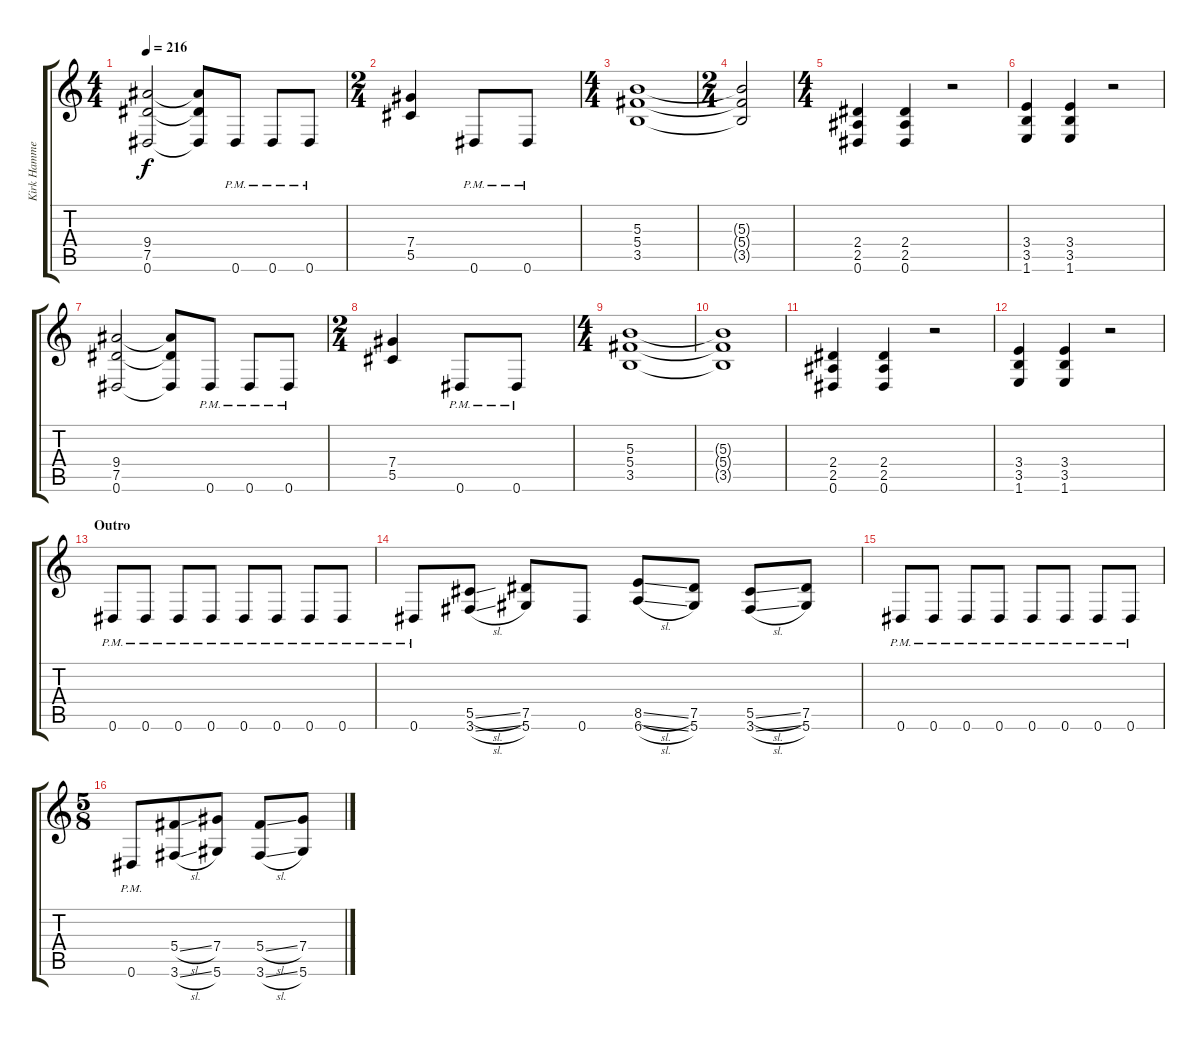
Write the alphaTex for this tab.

\track ("Kirk Hammett (Distortion Guitar)" "Kirk Hamme") {instrument distortionguitar}
\staff {score tabs}
\tuning (Eb4 Bb3 Gb3 Db3 Ab2 Eb2) {hide}
\ts (4 4)
\tempo 216
\clef g2
\ks c
(9.4 7.5 0.6).2{dy f} (9.4{t} 7.5{t} 0.6{t}).8 0.6{pm}.8 0.6{pm}.8 0.6{pm}.8 |
\ts (2 4)
(7.4 5.5).4 0.6{pm}.8 0.6{pm}.8 |
\ts (4 4)
(5.3 5.4 3.5).1 |
\ts (2 4)
(5.3{t} 5.4{t} 3.5{t}).2 |
\ts (4 4)
(2.4 2.5 0.6).4 (2.4 2.5 0.6).4 r.2 |
(3.4 3.5 1.6).4 (3.4 3.5 1.6).4 r.2 |
(9.4 7.5 0.6).2 (9.4{t} 7.5{t} 0.6{t}).8 0.6{pm}.8 0.6{pm}.8 0.6{pm}.8 |
\ts (2 4)
(7.4 5.5).4 0.6{pm}.8 0.6{pm}.8 |
\ts (4 4)
(5.3 5.4 3.5).1 |
(5.3{t} 5.4{t} 3.5{t}).1 |
(2.4 2.5 0.6).4 (2.4 2.5 0.6).4 r.2 |
(3.4 3.5 1.6).4 (3.4 3.5 1.6).4 r.2 |
\section ("" "Outro")
0.6{pm}.8 0.6{pm}.8 0.6{pm}.8 0.6{pm}.8 0.6{pm}.8 0.6{pm}.8 0.6{pm}.8 0.6{pm}.8 |
0.6{pm}.8 (5.5{sl} 3.6{sl}).8 (7.5 5.6).8 0.6.8 (8.5{sl} 6.6{sl}).8 (7.5 5.6).8 (5.5{sl} 3.6{sl}).8 (7.5 5.6).8 |
0.6{pm}.8 0.6{pm}.8 0.6{pm}.8 0.6{pm}.8 0.6{pm}.8 0.6{pm}.8 0.6{pm}.8 0.6{pm}.8 |
\ts (5 8)
0.6{pm}.8 (5.4{sl} 3.6{sl}).8 (7.4 5.6).8 (5.4{sl} 3.6{sl}).8 (7.4 5.6).8
